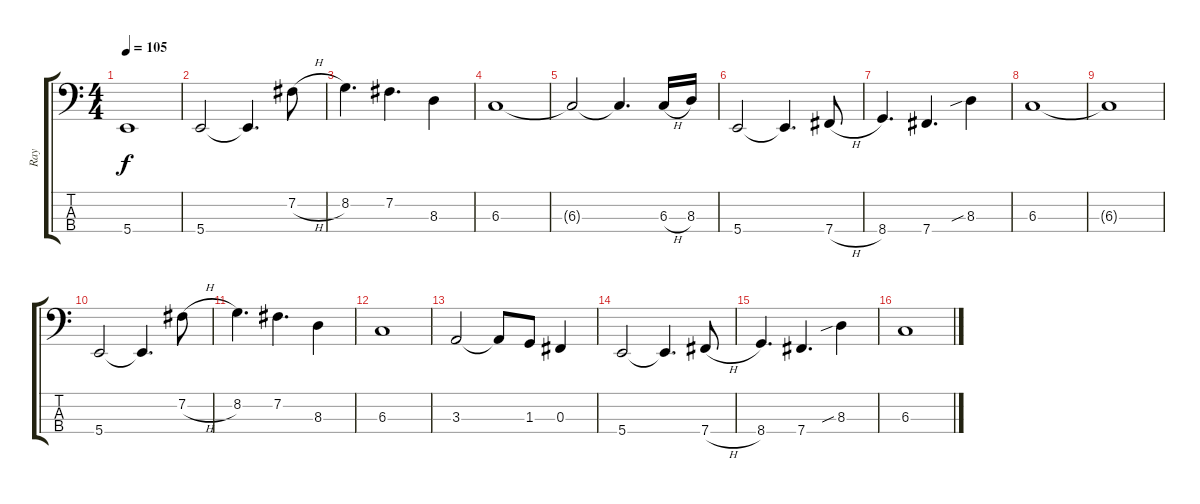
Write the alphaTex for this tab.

\track ("Ray" "Ray") {instrument electricbassfinger}
\staff {score tabs}
\tuning (E2 B1 Gb1 B0) {hide}
\ts (4 4)
\tempo 105
\clef f4
\ks c
5.4{t}.1{dy f} |
5.4.2 5.4{t}.4{d} 7.2{h}.8 |
8.2.4{d} 7.2.4{d} 8.3.4 |
6.3.1 |
6.3{t}.2 6.3{t}.4{d} 6.3{h}.16 8.3.16 |
5.4.2 5.4{t}.4{d} 7.4{h}.8 |
8.4.4{d} 7.4.4{d} 8.3{sib}.4 |
6.3.1 |
6.3{t}.1 |
5.4.2 5.4{t}.4{d} 7.2{h}.8 |
8.2.4{d} 7.2.4{d} 8.3.4 |
6.3.1 |
3.3.2 3.3{t}.8 1.3.8 0.3.4 |
5.4.2 5.4{t}.4{d} 7.4{h}.8 |
8.4.4{d} 7.4.4{d} 8.3{sib}.4 |
6.3.1
